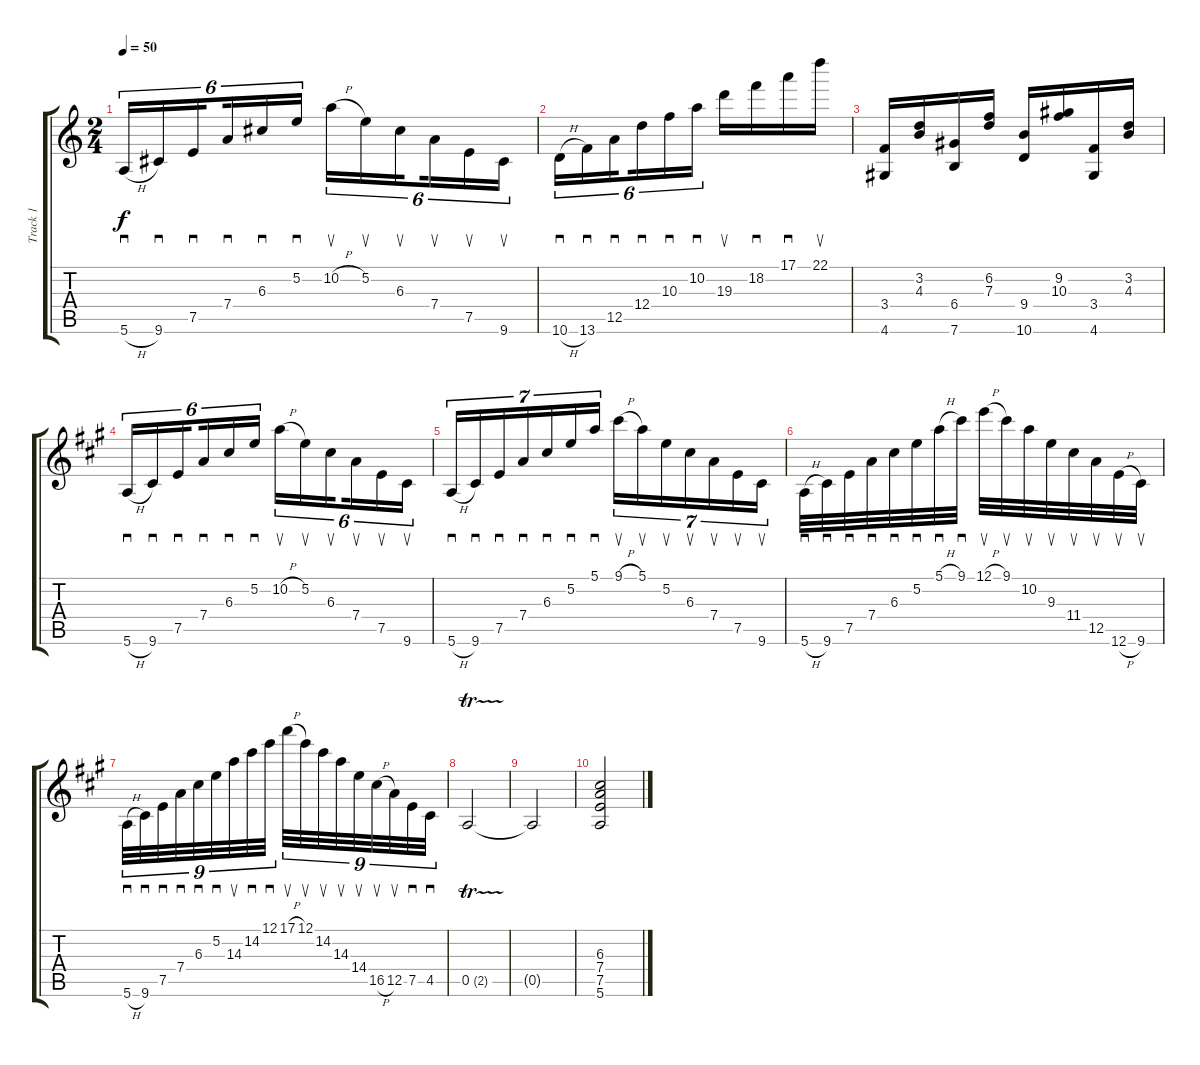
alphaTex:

\track ("Track 1" "Track 1") {instrument overdrivenguitar}
\staff {score tabs}
\tuning (E4 B3 G3 D3 A2 E2) {hide}
\ts (2 4)
\tempo 50
\clef g2
\ks c
5.6{h}.16{sd tu (6 4) dy f} 9.6.16{sd tu (6 4)} 7.5.16{sd tu (6 4) beam splitsecondary} 7.4.16{sd tu (6 4)} 6.3.16{sd tu (6 4)} 5.2.16{sd tu (6 4)} 10.2{h}.16{su tu (6 4)} 5.2.16{su tu (6 4)} 6.3.16{su tu (6 4) beam splitsecondary} 7.4.16{su tu (6 4)} 7.5.16{su tu (6 4)} 9.6.16{su tu (6 4)} |
10.6{h}.16{sd tu (6 4)} 13.6.16{sd tu (6 4)} 12.5.16{sd tu (6 4) beam splitsecondary} 12.4.16{sd tu (6 4)} 10.3.16{sd tu (6 4)} 10.2.16{sd tu (6 4)} 19.3.16{su} 18.2.16{sd} 17.1.16{sd} 22.1.16{su} |
(3.4 4.6).16 (3.2 4.3).16 (6.4 7.6).16 (6.2 7.3).16 (9.4 10.6).16 (9.2 10.3).16 (3.4 4.6).16 (3.2 4.3).16 |
\ks a
5.6{h}.16{sd tu (6 4)} 9.6.16{sd tu (6 4)} 7.5.16{sd tu (6 4) beam splitsecondary} 7.4.16{sd tu (6 4)} 6.3.16{sd tu (6 4)} 5.2.16{sd tu (6 4)} 10.2{h}.16{su tu (6 4)} 5.2.16{su tu (6 4)} 6.3.16{su tu (6 4) beam splitsecondary} 7.4.16{su tu (6 4)} 7.5.16{su tu (6 4)} 9.6.16{su tu (6 4)} |
5.6{h}.16{sd tu (7 4)} 9.6.16{sd tu (7 4)} 7.5.16{sd tu (7 4)} 7.4.16{sd tu (7 4)} 6.3.16{sd tu (7 4)} 5.2.16{sd tu (7 4)} 5.1.16{sd tu (7 4)} 9.1{h}.16{su tu (7 4)} 5.1.16{su tu (7 4)} 5.2.16{su tu (7 4)} 6.3.16{su tu (7 4)} 7.4.16{su tu (7 4)} 7.5.16{su tu (7 4)} 9.6.16{su tu (7 4)} |
5.6{h}.32{sd} 9.6.32{sd} 7.5.32{sd} 7.4.32{sd} 6.3.32{sd} 5.2.32{sd} 5.1{h}.32{sd} 9.1.32{sd} 12.1{h}.32{su} 9.1.32{su} 10.2.32{su} 9.3.32{su} 11.4.32{su} 12.5.32{su} 12.6{h}.32{su} 9.6.32{su} |
5.6{h}.32{sd tu (9 8)} 9.6.32{sd tu (9 8)} 7.5.32{sd tu (9 8)} 7.4.32{sd tu (9 8)} 6.3.32{sd tu (9 8)} 5.2.32{sd tu (9 8)} 14.3.32{su tu (9 8)} 14.2.32{sd tu (9 8)} 12.1.32{sd tu (9 8)} 17.1{h}.32{su tu (9 8)} 12.1.32{su tu (9 8)} 14.2.32{su tu (9 8)} 14.3.32{su tu (9 8)} 14.4.32{su tu (9 8)} 16.5{h}.32{su tu (9 8)} 12.5.32{su tu (9 8)} 7.5.32{sd tu (9 8)} 4.5.32{sd tu (9 8)} |
0.5{tr (2 32)}.2 |
0.5{t}.2 |
(6.3 7.4 7.5 5.6).2
